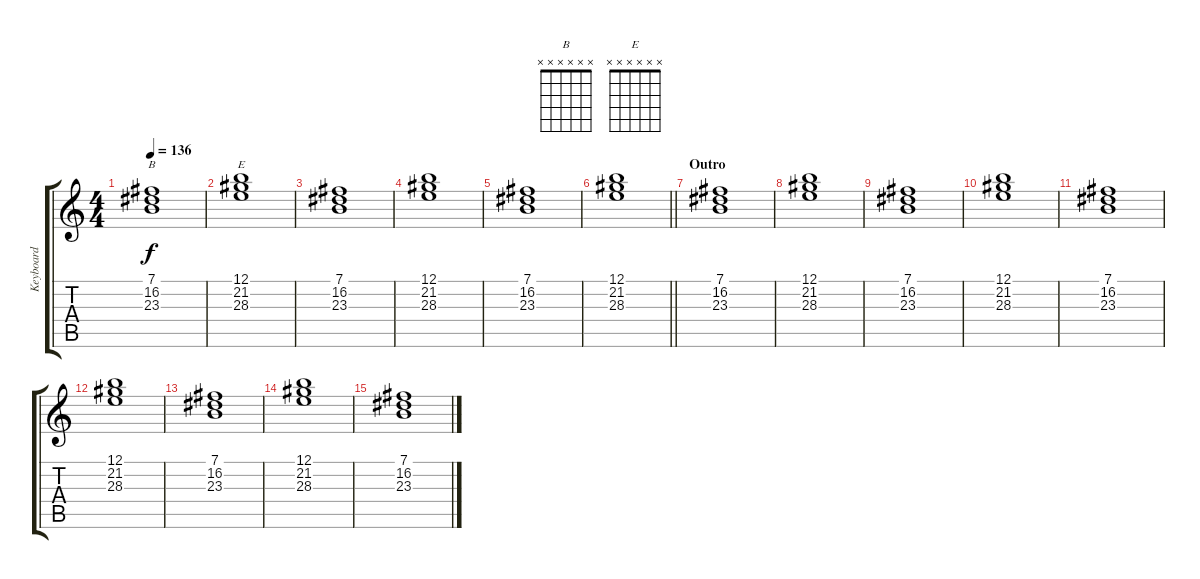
\track ("Keyboard" "Keyboard") {instrument drawbarorgan}
\staff {score tabs}
\tuning (E4 B3 G3 D3 A2 E2) {hide}
\chord ("B" x x x x x x)
\chord ("E" x x x x x x)
\ts (4 4)
\tempo 136
\clef g2
\ks c
(7.1 16.2 23.3).1{ch "B" dy f} |
(12.1 21.2 28.3).1{ch "E"} |
(7.1 16.2 23.3).1 |
(12.1 21.2 28.3).1 |
(7.1 16.2 23.3).1 |
\barLineRight lightlight
(12.1 21.2 28.3).1 |
\section ("" "Outro")
(7.1 16.2 23.3).1 |
(12.1 21.2 28.3).1 |
(7.1 16.2 23.3).1 |
(12.1 21.2 28.3).1 |
(7.1 16.2 23.3).1 |
(12.1 21.2 28.3).1 |
(7.1 16.2 23.3).1 |
(12.1 21.2 28.3).1 |
(7.1 16.2 23.3).1
